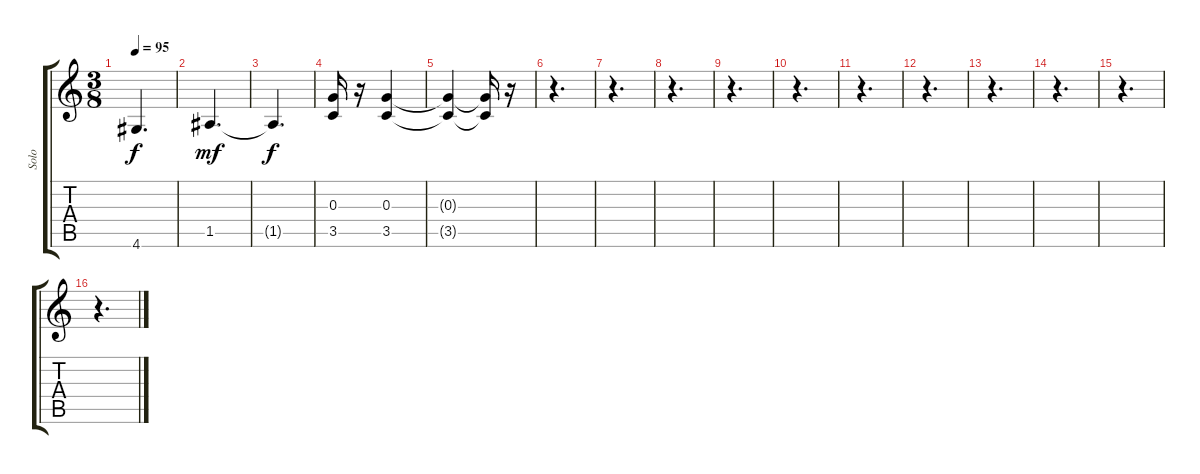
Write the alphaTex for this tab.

\track ("Solo" "Solo") {instrument overdrivenguitar}
\staff {score tabs}
\tuning (E4 B3 G3 D3 A2 E2) {hide}
\ts (3 8)
\tempo 95
\clef g2
\ks c
4.6{t}.4{d dy f} |
1.5.4{d dy mf} |
1.5{t}.4{d dy f} |
(0.3 3.5).16 r.16 (0.3 3.5).4 |
(0.3{t} 3.5{t}).4 (0.3{t} 3.5{t}).16 r.16 |
r.4{d} |
r.4{d} |
r.4{d} |
r.4{d} |
r.4{d} |
r.4{d} |
r.4{d} |
r.4{d} |
r.4{d} |
r.4{d} |
r.4{d}
